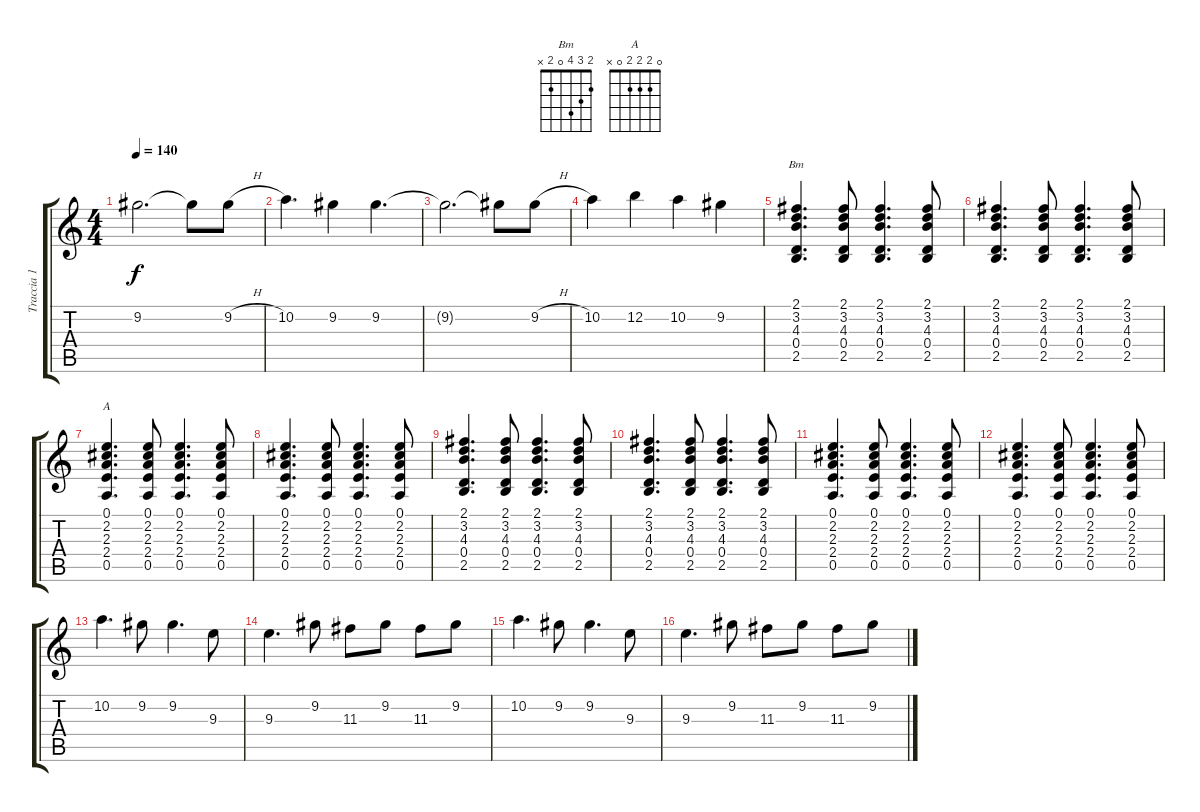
\track ("Traccia 1" "Traccia 1") {instrument overdrivenguitar}
\staff {score tabs}
\tuning (E4 B3 G3 D3 A2 E2) {hide}
\chord ("Bm" 2 3 4 0 2 x)
\chord ("A" 0 2 2 2 0 x)
\ts (4 4)
\tempo 140
\clef g2
\ks c
9.2{t}.2{d dy f} 9.2{t}.8 9.2{h}.8 |
10.2.4{d} 9.2.4 9.2.4{d} |
9.2{t}.2{d} 9.2{t}.8 9.2{h}.8 |
10.2.4 12.2.4 10.2.4 9.2.4 |
(2.1 3.2 4.3 0.4 2.5).4{d ch "Bm"} (2.1 3.2 4.3 0.4 2.5).8 (2.1 3.2 4.3 0.4 2.5).4{d} (2.1 3.2 4.3 0.4 2.5).8 |
(2.1 3.2 4.3 0.4 2.5).4{d} (2.1 3.2 4.3 0.4 2.5).8 (2.1 3.2 4.3 0.4 2.5).4{d} (2.1 3.2 4.3 0.4 2.5).8 |
(0.1 2.2 2.3 2.4 0.5).4{d ch "A"} (0.1 2.2 2.3 2.4 0.5).8 (0.1 2.2 2.3 2.4 0.5).4{d} (0.1 2.2 2.3 2.4 0.5).8 |
(0.1 2.2 2.3 2.4 0.5).4{d} (0.1 2.2 2.3 2.4 0.5).8 (0.1 2.2 2.3 2.4 0.5).4{d} (0.1 2.2 2.3 2.4 0.5).8 |
(2.1 3.2 4.3 0.4 2.5).4{d} (2.1 3.2 4.3 0.4 2.5).8 (2.1 3.2 4.3 0.4 2.5).4{d} (2.1 3.2 4.3 0.4 2.5).8 |
(2.1 3.2 4.3 0.4 2.5).4{d} (2.1 3.2 4.3 0.4 2.5).8 (2.1 3.2 4.3 0.4 2.5).4{d} (2.1 3.2 4.3 0.4 2.5).8 |
(0.1 2.2 2.3 2.4 0.5).4{d} (0.1 2.2 2.3 2.4 0.5).8 (0.1 2.2 2.3 2.4 0.5).4{d} (0.1 2.2 2.3 2.4 0.5).8 |
(0.1 2.2 2.3 2.4 0.5).4{d} (0.1 2.2 2.3 2.4 0.5).8 (0.1 2.2 2.3 2.4 0.5).4{d} (0.1 2.2 2.3 2.4 0.5).8 |
10.2.4{d} 9.2.8 9.2.4{d} 9.3.8 |
9.3.4{d} 9.2.8 11.3.8 9.2.8 11.3.8 9.2.8 |
10.2.4{d} 9.2.8 9.2.4{d} 9.3.8 |
9.3.4{d} 9.2.8 11.3.8 9.2.8 11.3.8 9.2.8
